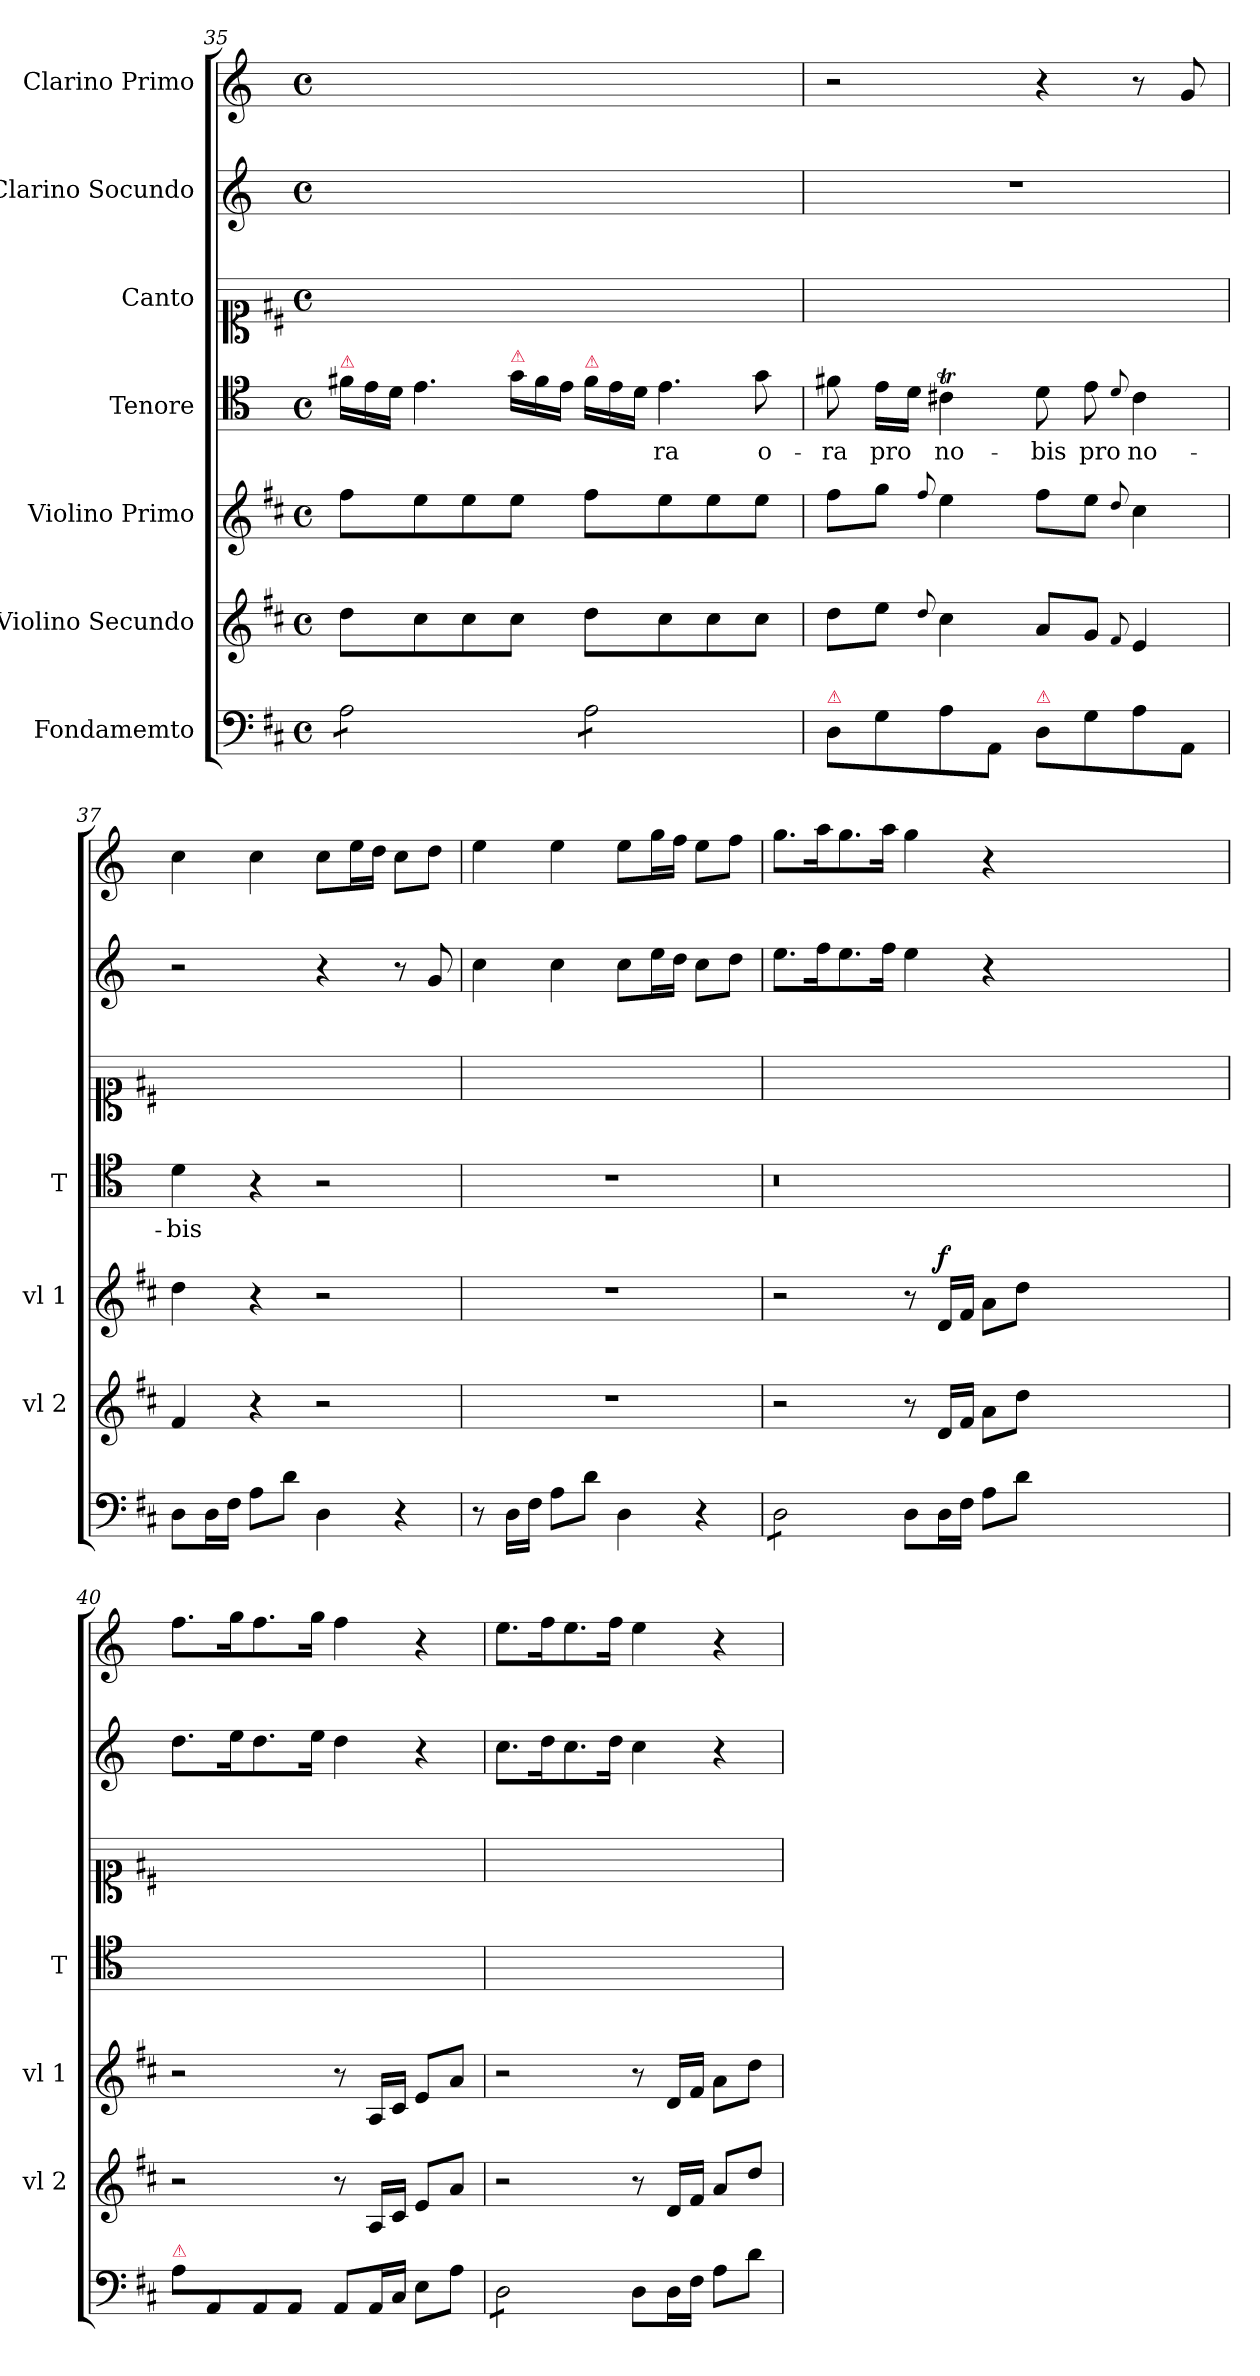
**kern	**dynam	**kern	**kern	**dynam	**kern	**text	**kern	**kern	**kern
*part7	*part7	*part6	*part5	*part5	*part4	*part4	*part3	*part2	*part1
*staff7	*staff7	*staff6	*staff5	*staff5	*staff4	*staff4	*staff3	*staff2	*staff1
*I"Fondamemto	*	*I"Violino Secundo	*I"Violino Primo	*	*I"Tenore	*	*I"Canto	*I"Clarino Socundo	*I"Clarino Primo
*	*	*I'vl 2	*I'vl 1	*	*I'T	*	*	*	*
*clefF4	*	*clefG2	*clefG2	*	*clefC4	*	*clefC1	*clefG2	*clefG2
*k[f#c#]	*	*k[f#c#]	*k[f#c#]	*	*	*	*k[f#c#]	*k[]	*k[]
*M4/4	*	*M4/4	*M4/4	*	*M4/4	*	*M4/4	*M4/4	*M4/4
*met(c)	*	*met(c)	*met(c)	*	*met(c)	*	*met(c)	*met(c)	*met(c)
*	*	*	*	*	*Xtuplet	*	*	*	*
=35	=35	=35	=35	=35	=35	=35	=35	=35	=35
!	!	!	!	!	!LO:TX:a:color=crimson:t=⚠	!	!	!	!
*tremolo	*	*	*	*	*	*	*	*	*
8A\L	.	8dd\L	8ff#\L	.	24f#\LL	.	1ryy	1ryy	1ryy
.	.	.	.	.	24e\	.	.	.	.
.	.	.	.	.	24d\JJ	.	.	.	.
!	!	!	!	!	!LO:N:vis=4.	!	!	!	!
8A\	.	8cc#\	8ee\	.	4e\	.	.	.	.
8A\	.	8cc#\	8ee\	.	.	.	.	.	.
!	!	!	!	!	!LO:TX:a:color=crimson:t=⚠	!	!	!	!
8A\J	.	8cc#\J	8ee\J	.	24g\LL	.	.	.	.
.	.	.	.	.	24f#\	.	.	.	.
.	.	.	.	.	24e\JJ	.	.	.	.
!	!	!	!	!	!LO:TX:a:color=crimson:t=⚠	!	!	!	!
8A\L	.	8dd\L	8ff#\L	.	24f#\LL	.	.	.	.
.	.	.	.	.	24e\	.	.	.	.
.	.	.	.	.	24d\JJ	.	.	.	.
!	!	!	!	!	!LO:N:vis=4.	!	!	!	!
8A\	.	8cc#\	8ee\	.	4e\	-ra	.	.	.
8A\	.	8cc#\	8ee\	.	.	.	.	.	.
8A\J	.	8cc#\J	8ee\J	.	8g\	o-	.	.	.
*Xtremolo	*	*	*	*	*	*	*	*	*
=36	=36	=36	=36	=36	=36	=36	=36	=36	=36
!LO:TX:a:color=crimson:t=⚠	!	!	!	!	!	!	!	!	!
8D\L	.	8dd\L	8ff#\L	.	8f#\	-ra	1ryy	1r	2r
8G\	.	8ee\J	8gg\J	.	16e\LL	pro	.	.	.
.	.	.	.	.	16d\JJ	.	.	.	.
.	.	8qqdd/	8qqff#/	.	.	.	.	.	.
8A\	.	4cc#\	4ee\	.	4c#t\	no-	.	.	.
8AA/J	.	.	.	.	.	.	.	.	.
!LO:TX:a:color=crimson:t=⚠	!	!	!	!	!	!	!	!	!
8D\L	.	8a/L	8ff#\L	.	8d\	-bis	.	.	4r
8G\	.	8g/J	8ee\J	.	8e\	pro	.	.	.
.	.	8qqf#/	8qqdd/	.	8qqd/	.	.	.	.
8A\	.	4e/	4cc#\	.	4c#\	no-	.	.	8r
8AA/J	.	.	.	.	.	.	.	.	8g/
=37	=37	=37	=37	=37	=37	=37	=37	=37	=37
!	!LO:DY:a	!	!	!	!	!	!	!	!
8D\L	for	4f#/	4dd\	.	4d\	-bis	1ryy	2r	4cc\
16D\L	.	.	.	.	.	.	.	.	.
16F#\JJ	.	.	.	.	.	.	.	.	.
8A\L	.	4r	4r	.	4r	.	.	.	4cc\
8d\J	.	.	.	.	.	.	.	.	.
4D\	.	2r	2r	.	2r	.	.	4r	8cc\L
.	.	.	.	.	.	.	.	.	16ee\L
.	.	.	.	.	.	.	.	.	16dd\JJ
4r	.	.	.	.	.	.	.	8r	8cc\L
.	.	.	.	.	.	.	.	8g/	8dd\J
=38	=38	=38	=38	=38	=38	=38	=38	=38	=38
8r	.	1r	1r	.	1r	.	1ryy	4cc\	4ee\
16D\LL	.	.	.	.	.	.	.	.	.
16F#\JJ	.	.	.	.	.	.	.	.	.
8A\L	.	.	.	.	.	.	.	4cc\	4ee\
8d\J	.	.	.	.	.	.	.	.	.
4D\	.	.	.	.	.	.	.	8cc\L	8ee\L
.	.	.	.	.	.	.	.	16ee\L	16gg\L
.	.	.	.	.	.	.	.	16dd\JJ	16ff\JJ
4r	.	.	.	.	.	.	.	8cc\L	8ee\L
.	.	.	.	.	.	.	.	8dd\J	8ff\J
=39	=39	=39	=39	=39	=39	=39	=39	=39	=39
*tremolo	*	*	*	*	*	*	*	*	*
8D\L	.	2r	2r	.	0.r	.	1ryy	8.ee\L	8.gg\L
8D\	.	.	.	.	.	.	.	.	.
.	.	.	.	.	.	.	.	16ff\K	16aa\K
8D\	.	.	.	.	.	.	.	8.ee\	8.gg\
8D\J	.	.	.	.	.	.	.	.	.
*Xtremolo	*	*	*	*	*	*	*	*	*
.	.	.	.	.	.	.	.	16ff\Jk	16aa\Jk
8D\L	.	8r	8r	.	.	.	.	4ee\	4gg\
!	!	!	!	!LO:DY:a	!	!	!	!	!
16D\L	.	16d/LL	16d/LL	f	.	.	.	.	.
16F#\JJ	.	16f#/JJ	16f#/JJ	.	.	.	.	.	.
8A\L	.	8a\L	8a\L	.	.	.	.	4r	4r
8d\J	.	8dd\J	8dd\J	.	.	.	.	.	.
0ryy	.	0ryy	0ryy	.	.	.	0ryy	0ryy	0ryy
=40	=40	=40	=40	=40	=40	=40	=40	=40	=40
!LO:TX:a:color=crimson:t=⚠	!	!	!	!	!	!	!	!	!
8A\L	.	2r	2r	.	1ryy	.	1ryy	8.dd\L	8.ff\L
8AA/	.	.	.	.	.	.	.	.	.
.	.	.	.	.	.	.	.	16ee\K	16gg\K
8AA/	.	.	.	.	.	.	.	8.dd\	8.ff\
8AA/J	.	.	.	.	.	.	.	.	.
.	.	.	.	.	.	.	.	16ee\Jk	16gg\Jk
8AA/L	.	8r	8r	.	.	.	.	4dd\	4ff\
16AA/L	.	16A/LL	16A/LL	.	.	.	.	.	.
16C#/JJ	.	16c#/JJ	16c#/JJ	.	.	.	.	.	.
8E\L	.	8e/L	8e/L	.	.	.	.	4r	4r
8A\J	.	8a/J	8a/J	.	.	.	.	.	.
=41	=41	=41	=41	=41	=41	=41	=41	=41	=41
*tremolo	*	*	*	*	*	*	*	*	*
8D\L	.	2r	2r	.	1ryy	.	1ryy	8.cc\L	8.ee\L
8D\	.	.	.	.	.	.	.	.	.
.	.	.	.	.	.	.	.	16dd\K	16ff\K
8D\	.	.	.	.	.	.	.	8.cc\	8.ee\
8D\J	.	.	.	.	.	.	.	.	.
*Xtremolo	*	*	*	*	*	*	*	*	*
.	.	.	.	.	.	.	.	16dd\Jk	16ff\Jk
8D\L	.	8r	8r	.	.	.	.	4cc\	4ee\
16D\L	.	16d/LL	16d/LL	.	.	.	.	.	.
16F#\JJ	.	16f#/JJ	16f#/JJ	.	.	.	.	.	.
8A\L	.	8a/L	8a\L	.	.	.	.	4r	4r
8d\J	.	8dd/J	8dd\J	.	.	.	.	.	.
=	=	=	=	=	=	=	=	=	=
*-	*-	*-	*-	*-	*-	*-	*-	*-	*-
